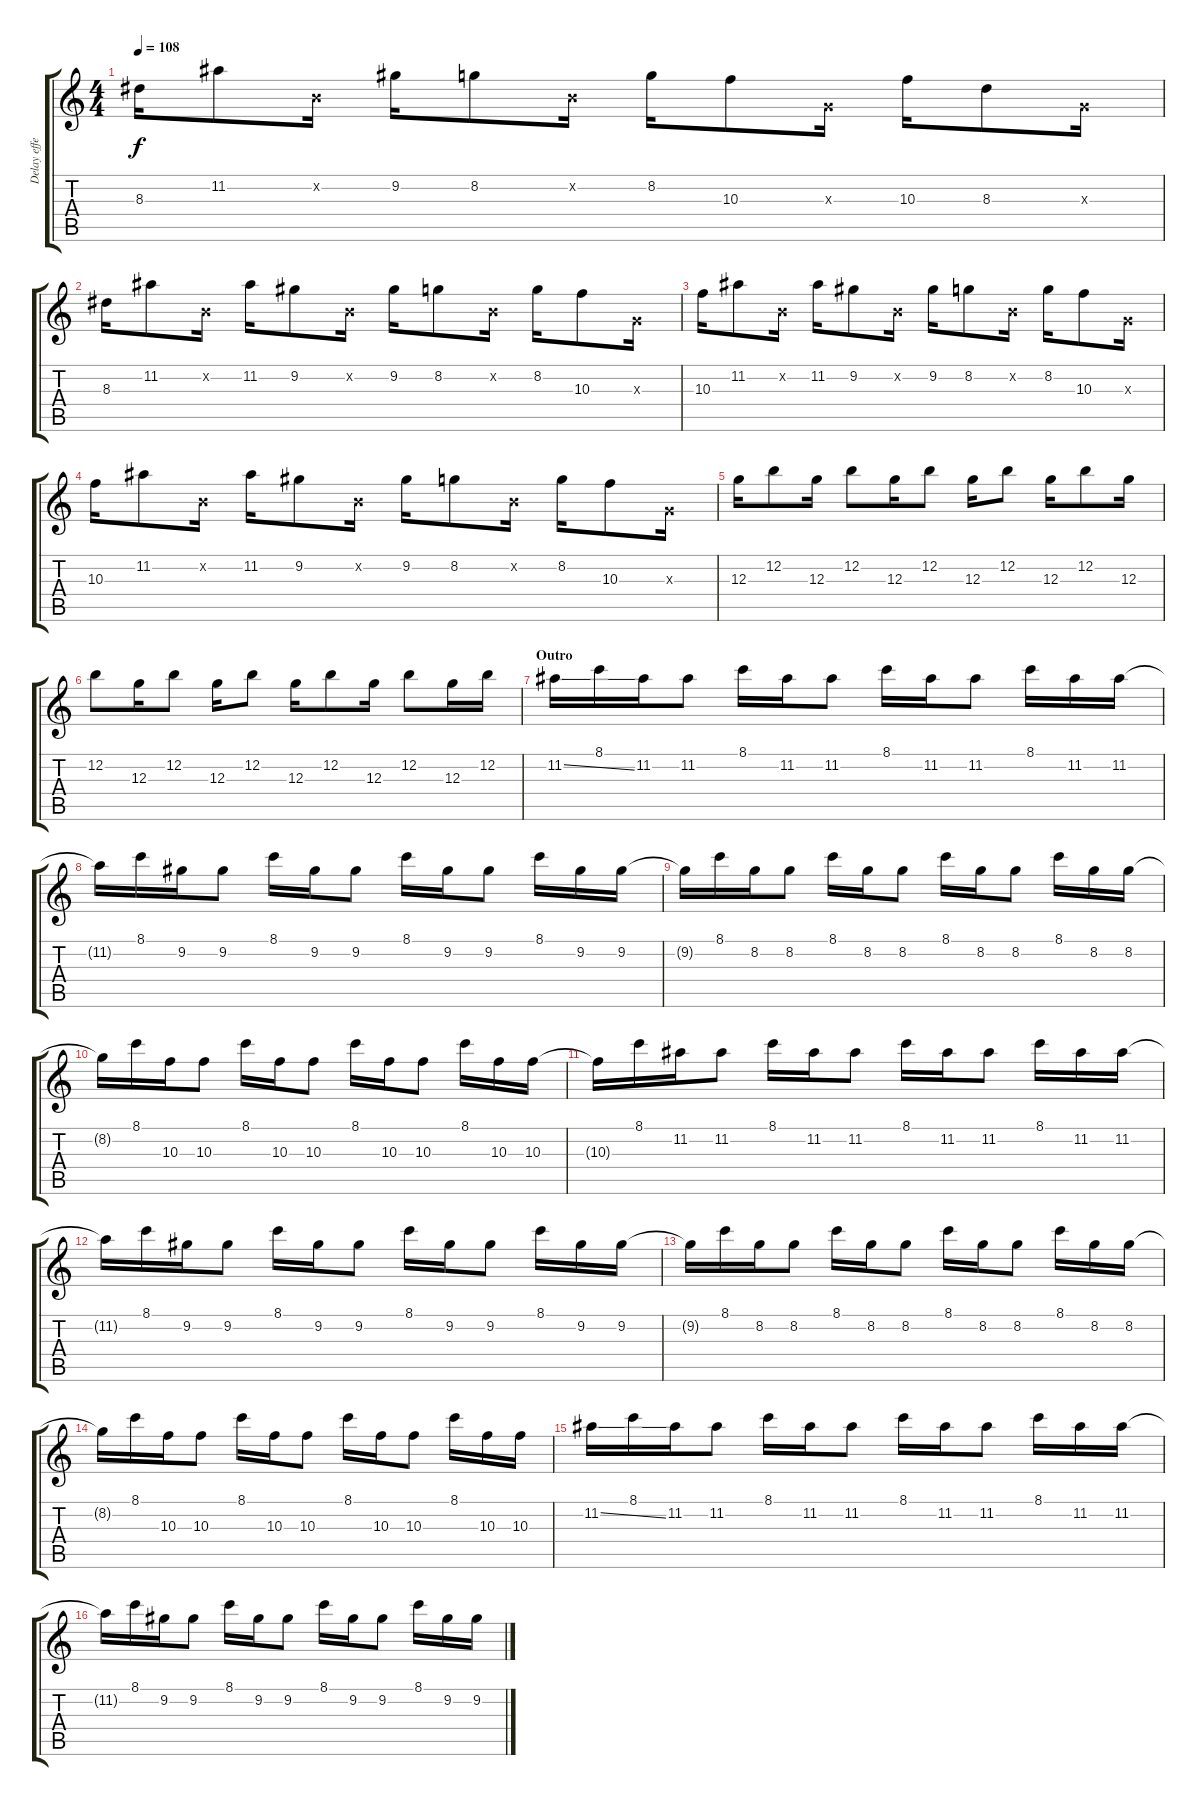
\track ("Delay effect" "Delay effe") {instrument electricguitarclean}
\staff {score tabs}
\tuning (E4 B3 G3 D3 A2 E2) {hide}
\ts (4 4)
\tempo 108
\clef g2
\ks c
8.3.16{dy f} 11.2.8 0.2{x}.16 9.2.16 8.2.8 0.2{x}.16 8.2.16 10.3.8 0.3{x}.16 10.3.16 8.3.8 0.3{x}.16 |
8.3.16 11.2.8 0.2{x}.16 11.2.16 9.2.8 0.2{x}.16 9.2.16 8.2.8 0.2{x}.16 8.2.16 10.3.8 0.3{x}.16 |
10.3.16 11.2.8 0.2{x}.16 11.2.16 9.2.8 0.2{x}.16 9.2.16 8.2.8 0.2{x}.16 8.2.16 10.3.8 0.3{x}.16 |
10.3.16 11.2.8 0.2{x}.16 11.2.16 9.2.8 0.2{x}.16 9.2.16 8.2.8 0.2{x}.16 8.2.16 10.3.8 0.3{x}.16 |
12.3.16 12.2.8 12.3.16 12.2.8 12.3.16 12.2.8 12.3.16 12.2.8 12.3.16 12.2.8 12.3.16 |
12.2.8 12.3.16 12.2.8 12.3.16 12.2.8 12.3.16 12.2.8 12.3.16 12.2.8 12.3.16 12.2.16 |
\section ("" "Outro")
11.2{ss}.16 8.1.16 11.2.16 11.2.8 8.1.16 11.2.16 11.2.8 8.1.16 11.2.16 11.2.8 8.1.16 11.2.16 11.2.16 |
11.2{t}.16 8.1.16 9.2.16 9.2.8 8.1.16 9.2.16 9.2.8 8.1.16 9.2.16 9.2.8 8.1.16 9.2.16 9.2.16 |
9.2{t}.16 8.1.16 8.2.16 8.2.8 8.1.16 8.2.16 8.2.8 8.1.16 8.2.16 8.2.8 8.1.16 8.2.16 8.2.16 |
8.2{t}.16 8.1.16 10.3.16 10.3.8 8.1.16 10.3.16 10.3.8 8.1.16 10.3.16 10.3.8 8.1.16 10.3.16 10.3.16 |
10.3{t}.16 8.1.16 11.2.16 11.2.8 8.1.16 11.2.16 11.2.8 8.1.16 11.2.16 11.2.8 8.1.16 11.2.16 11.2.16 |
11.2{t}.16 8.1.16 9.2.16 9.2.8 8.1.16 9.2.16 9.2.8 8.1.16 9.2.16 9.2.8 8.1.16 9.2.16 9.2.16 |
9.2{t}.16 8.1.16 8.2.16 8.2.8 8.1.16 8.2.16 8.2.8 8.1.16 8.2.16 8.2.8 8.1.16 8.2.16 8.2.16 |
8.2{t}.16 8.1.16 10.3.16 10.3.8 8.1.16 10.3.16 10.3.8 8.1.16 10.3.16 10.3.8 8.1.16 10.3.16 10.3.16 |
11.2{ss}.16 8.1.16 11.2.16 11.2.8 8.1.16 11.2.16 11.2.8 8.1.16 11.2.16 11.2.8 8.1.16 11.2.16 11.2.16 |
11.2{t}.16 8.1.16 9.2.16 9.2.8 8.1.16 9.2.16 9.2.8 8.1.16 9.2.16 9.2.8 8.1.16 9.2.16 9.2.16
